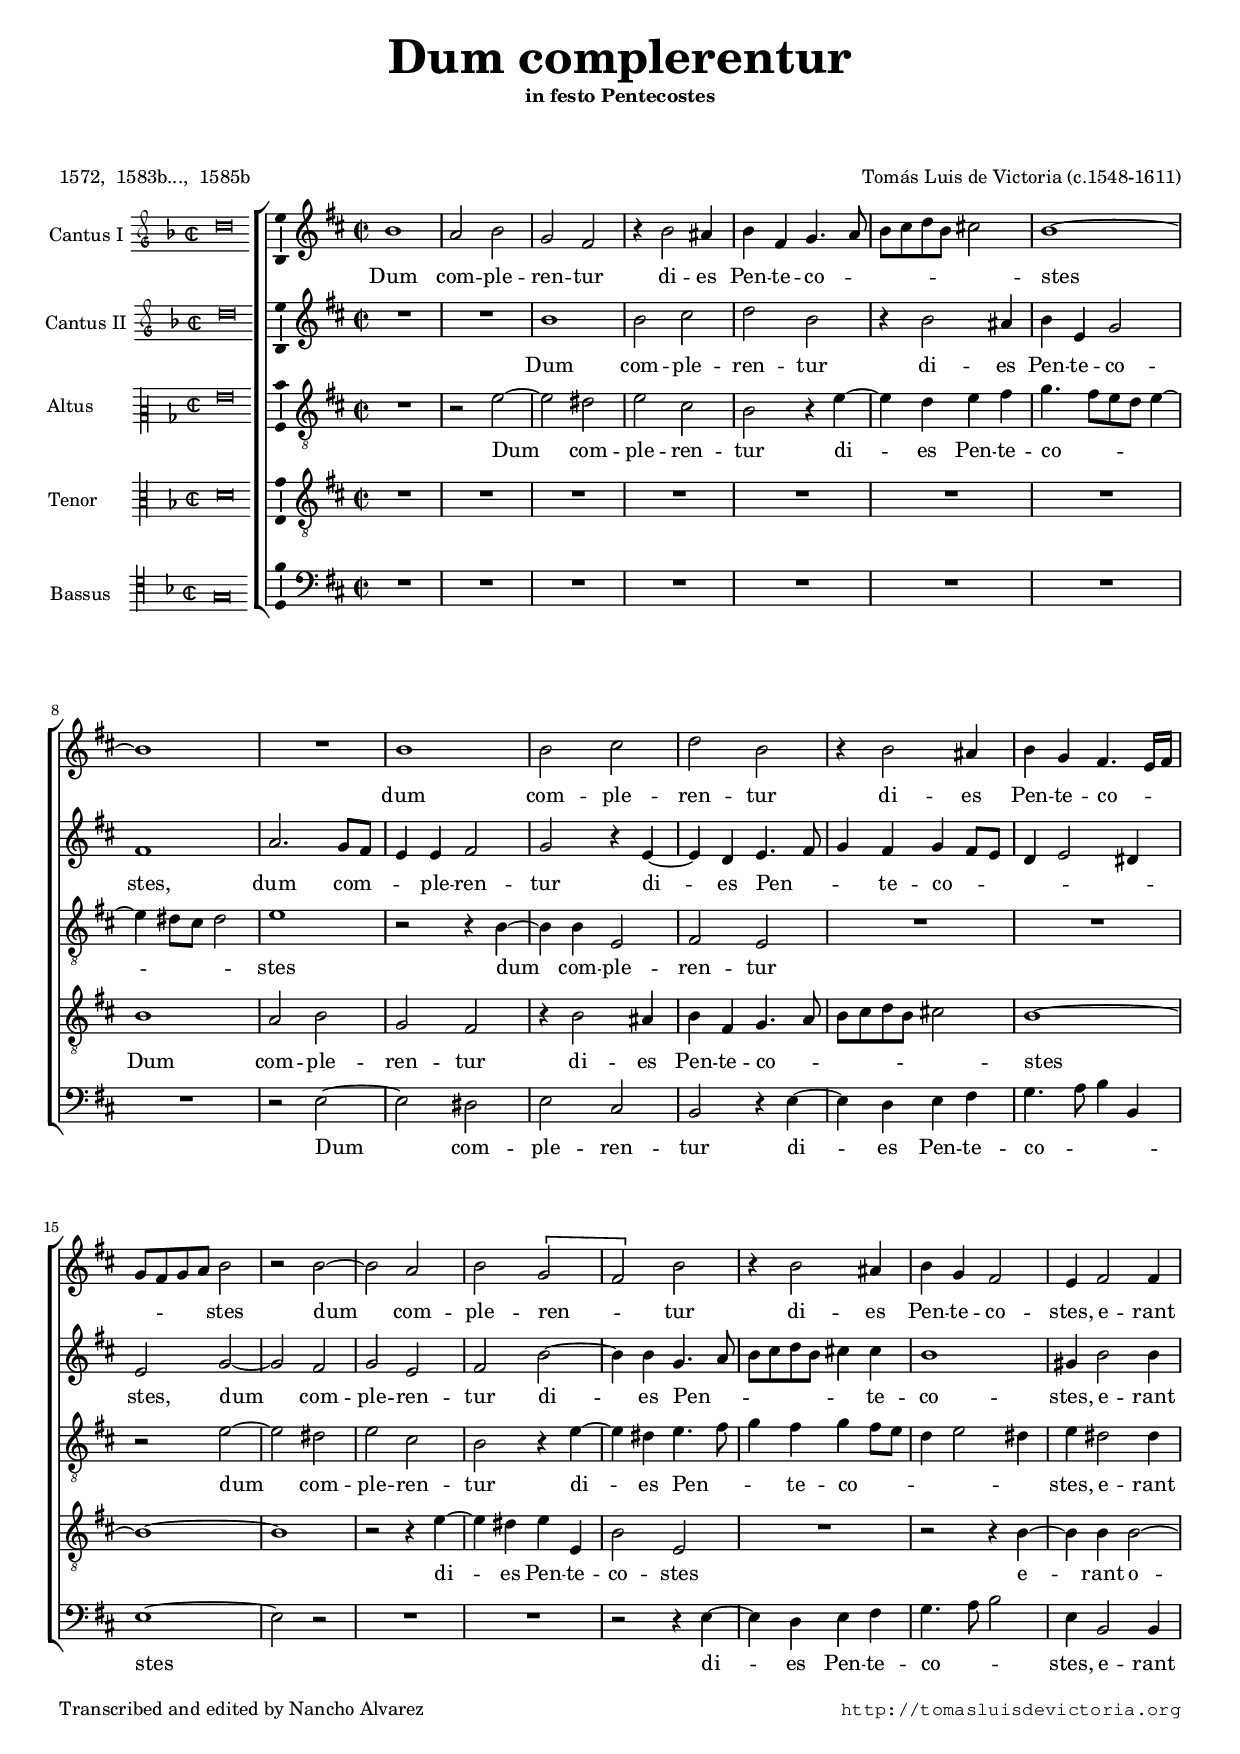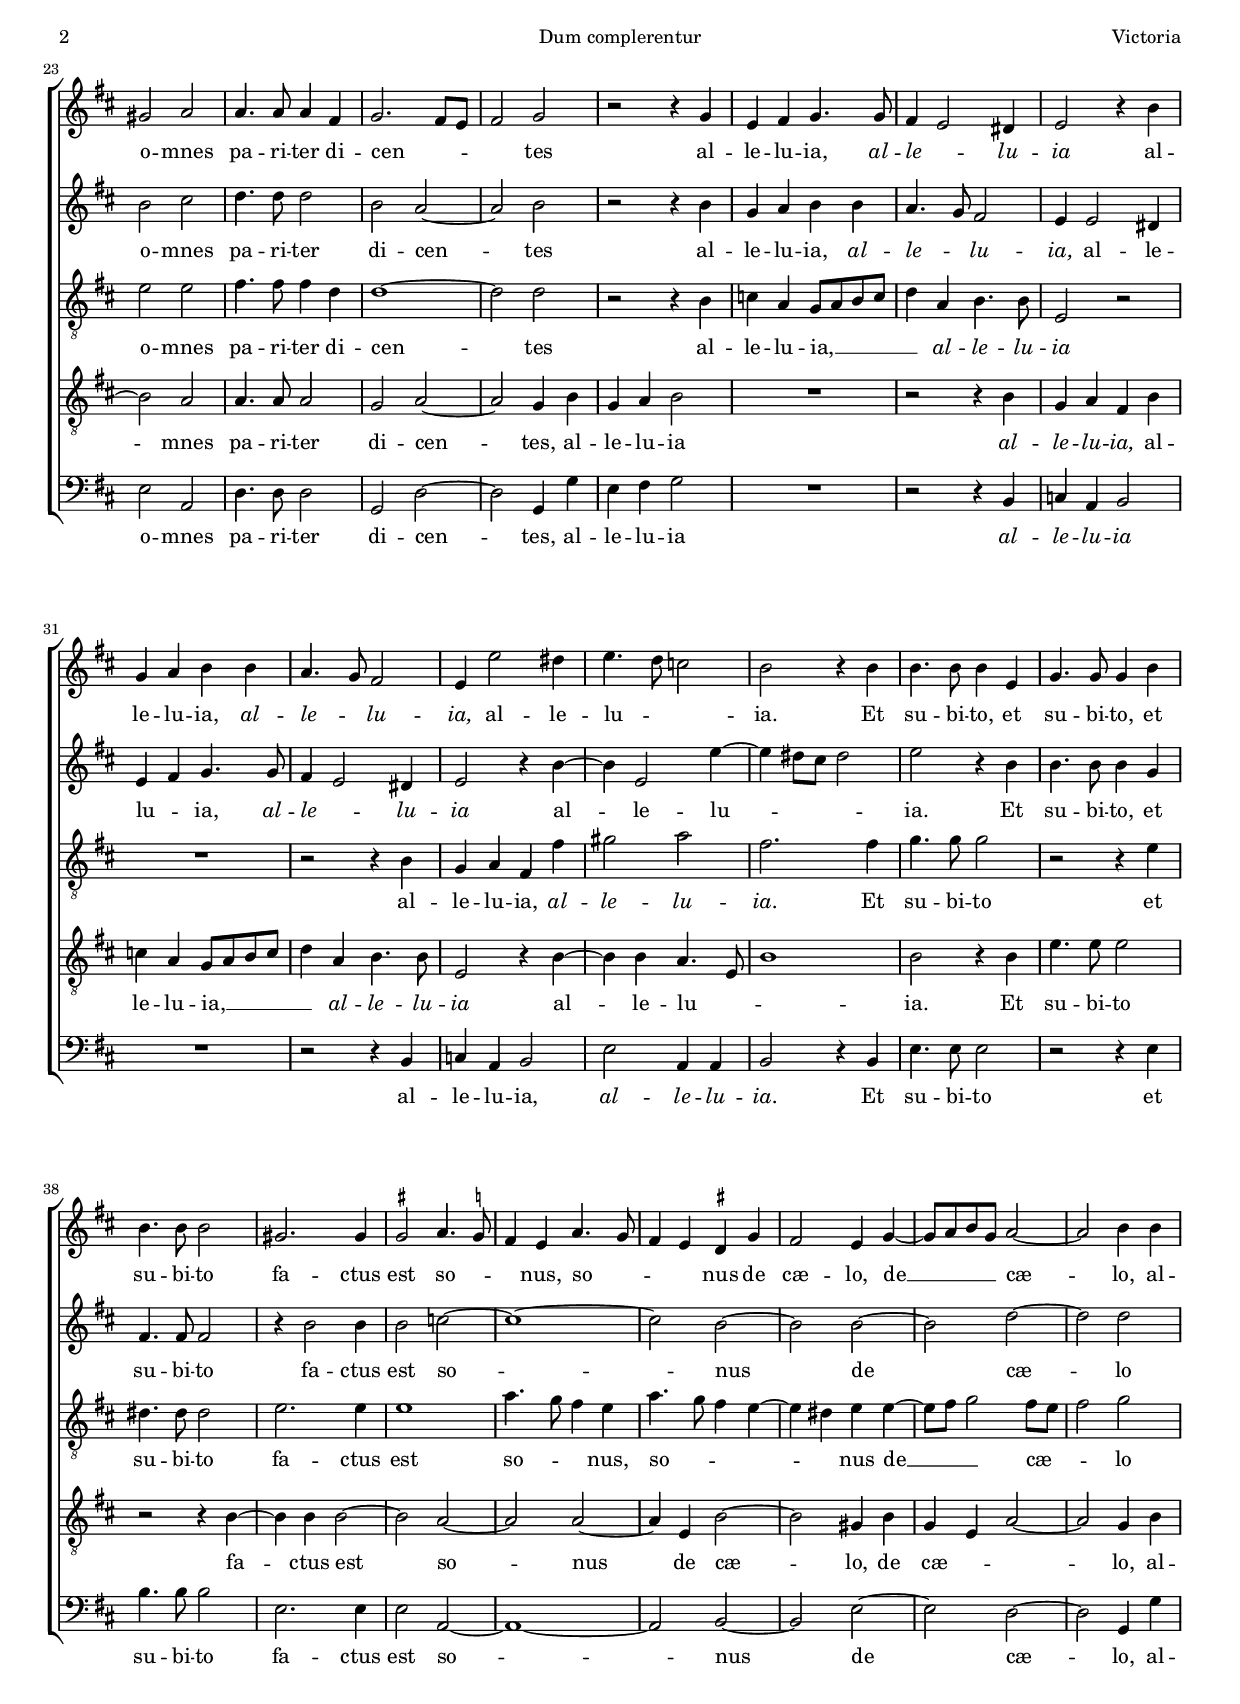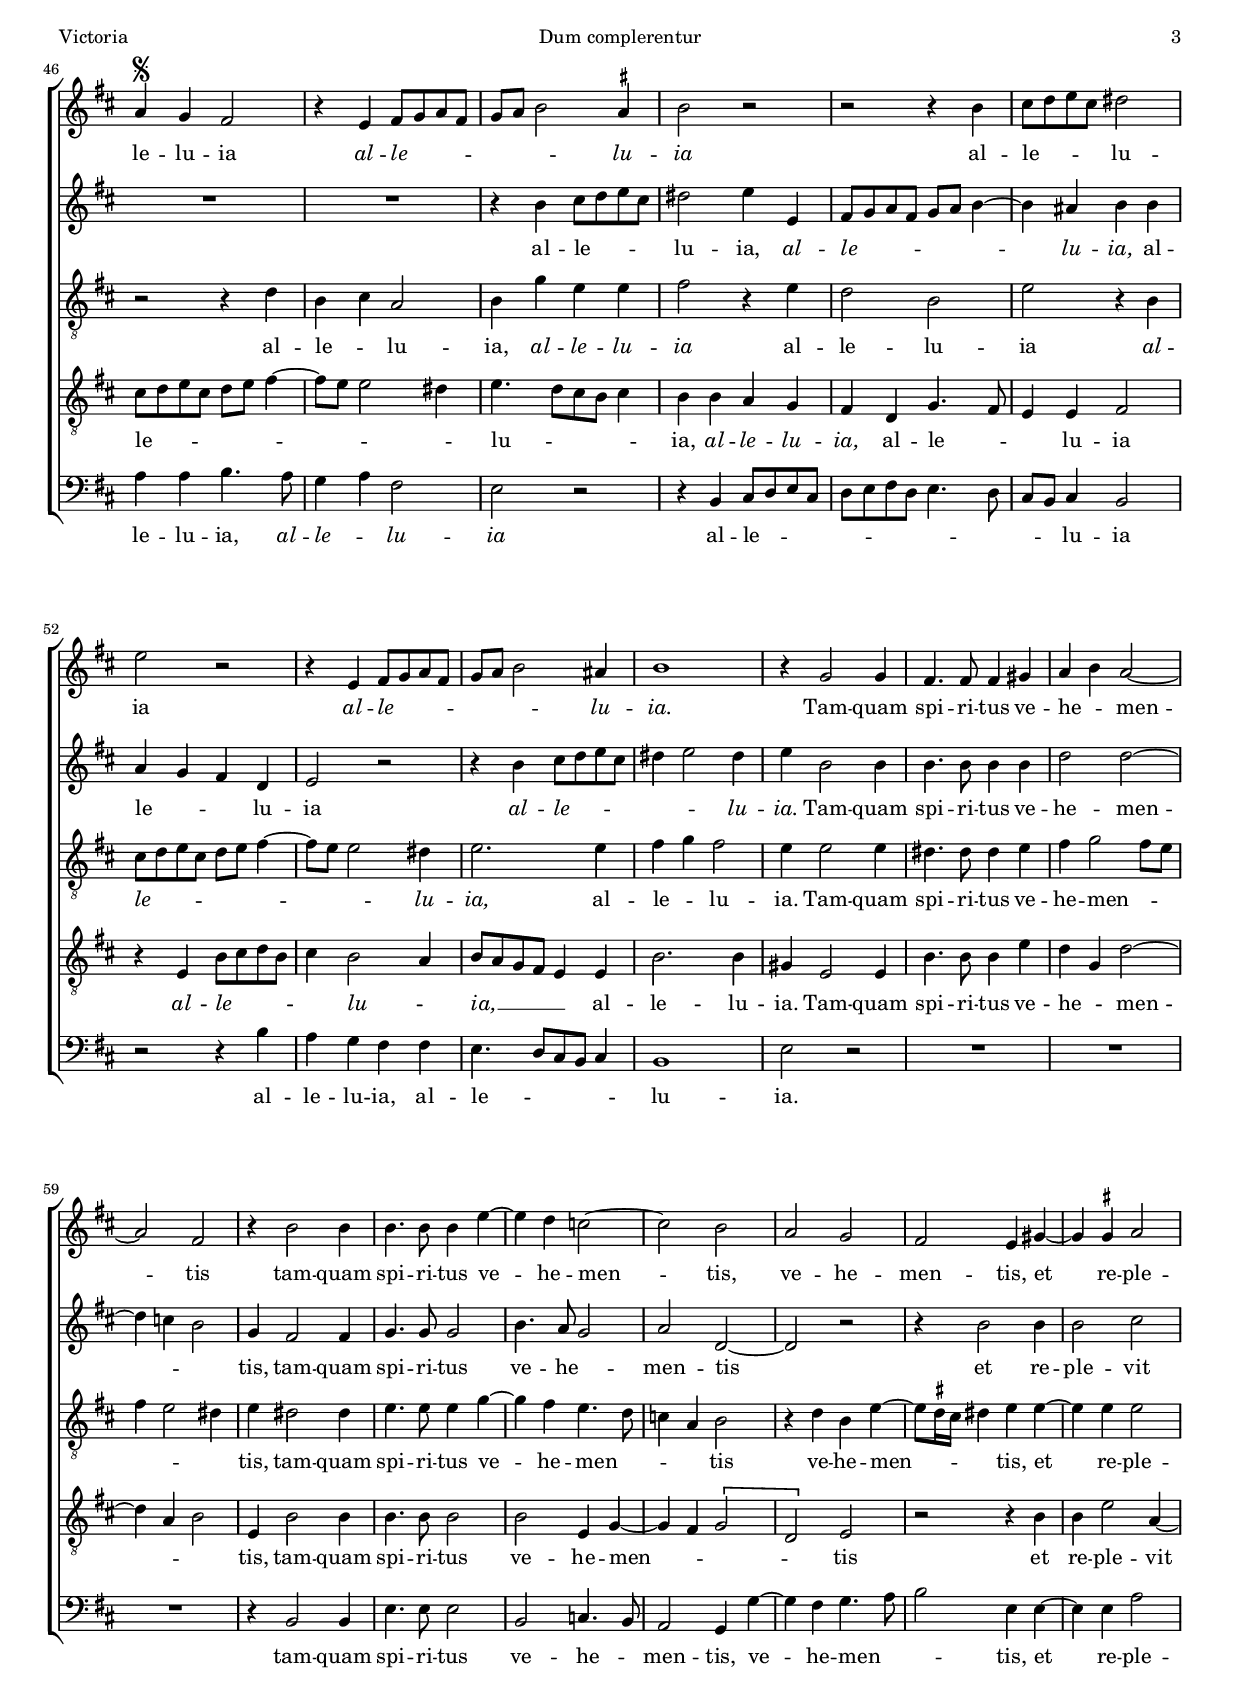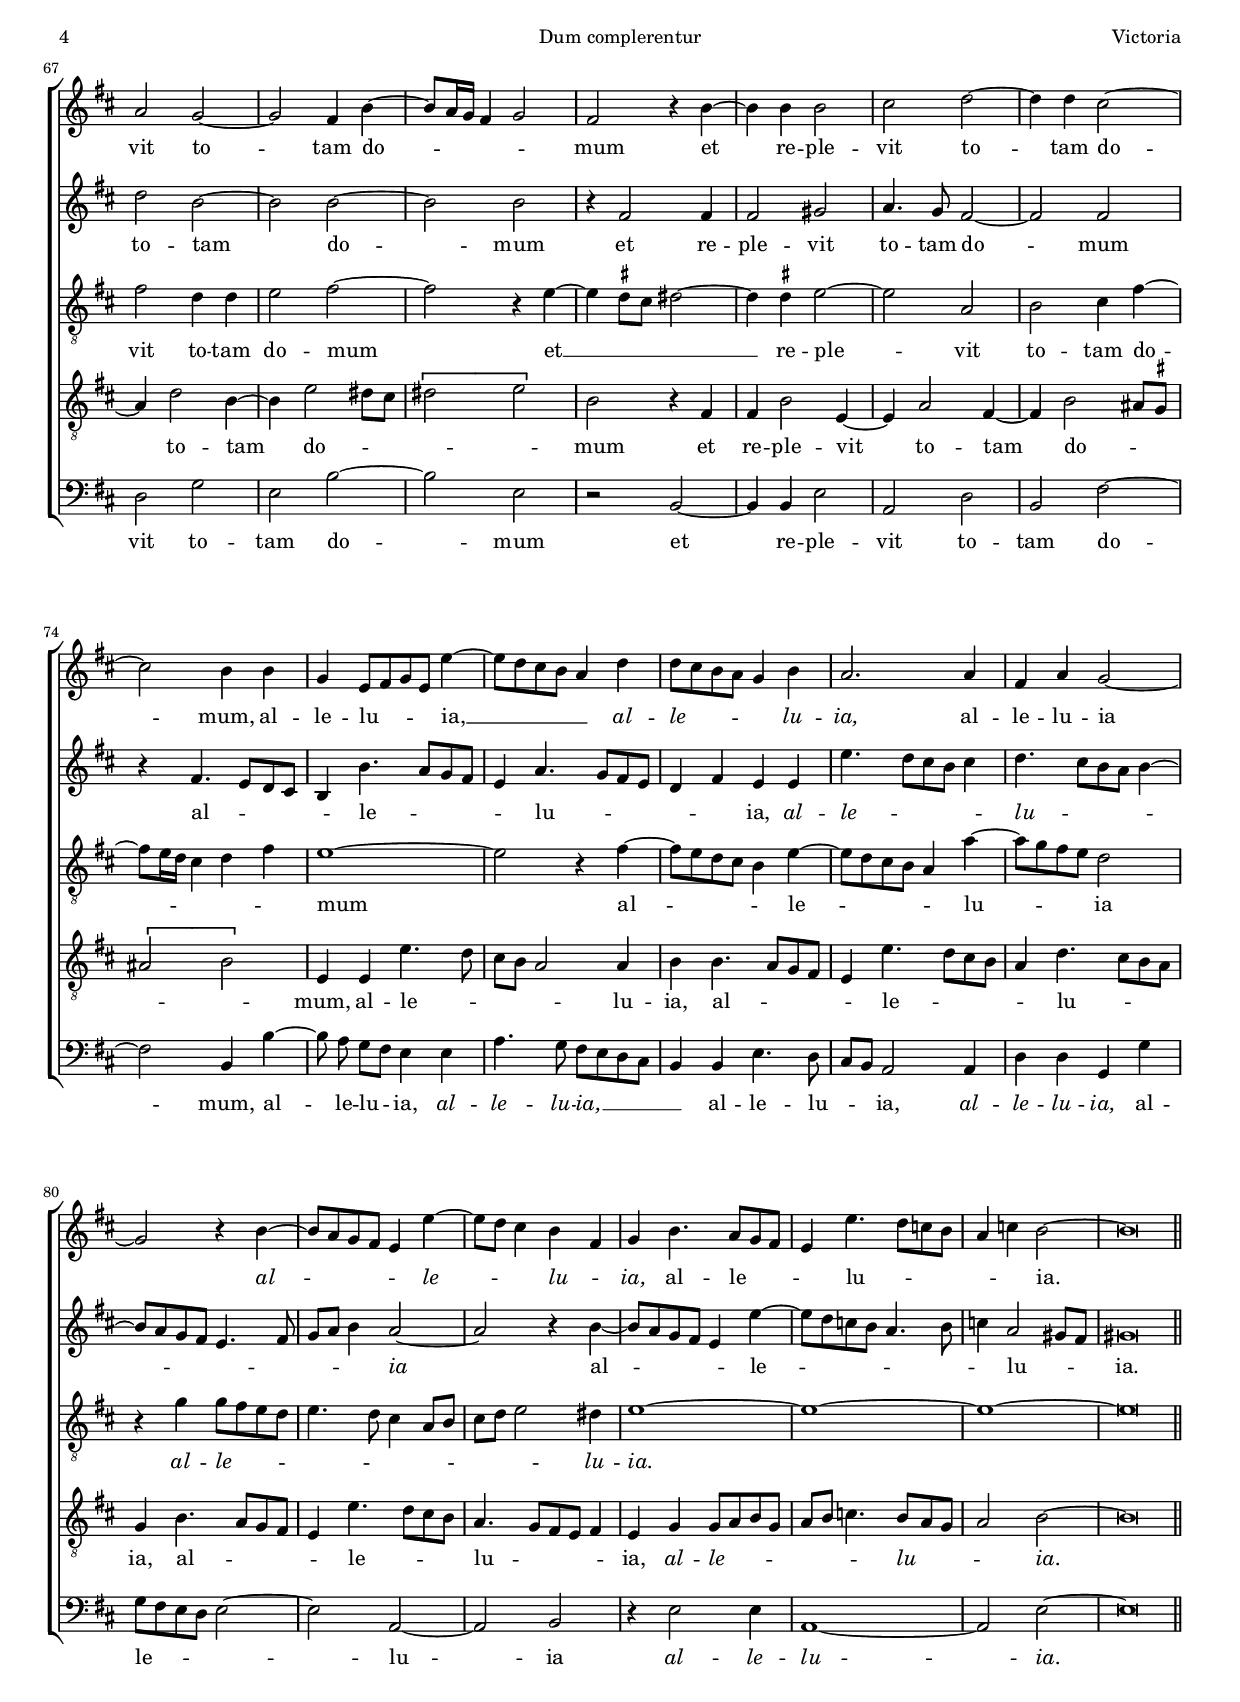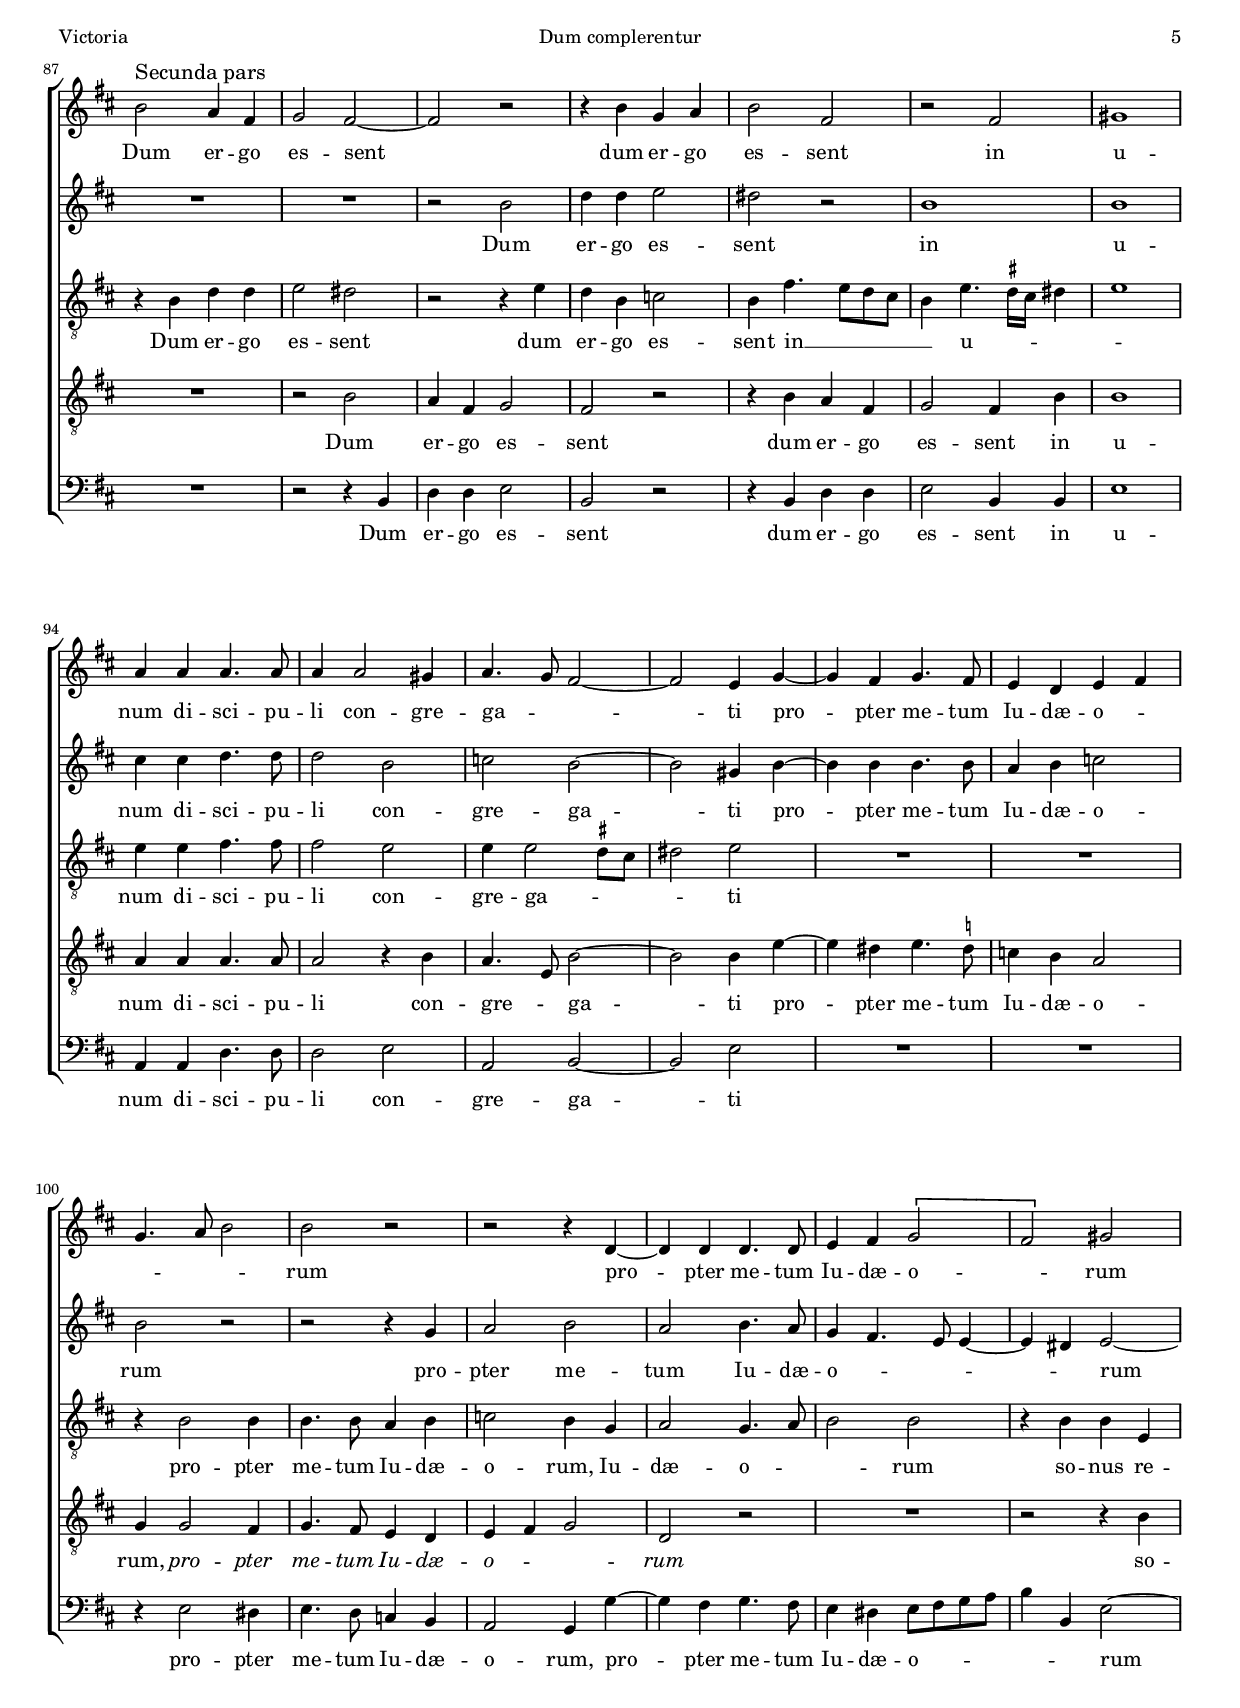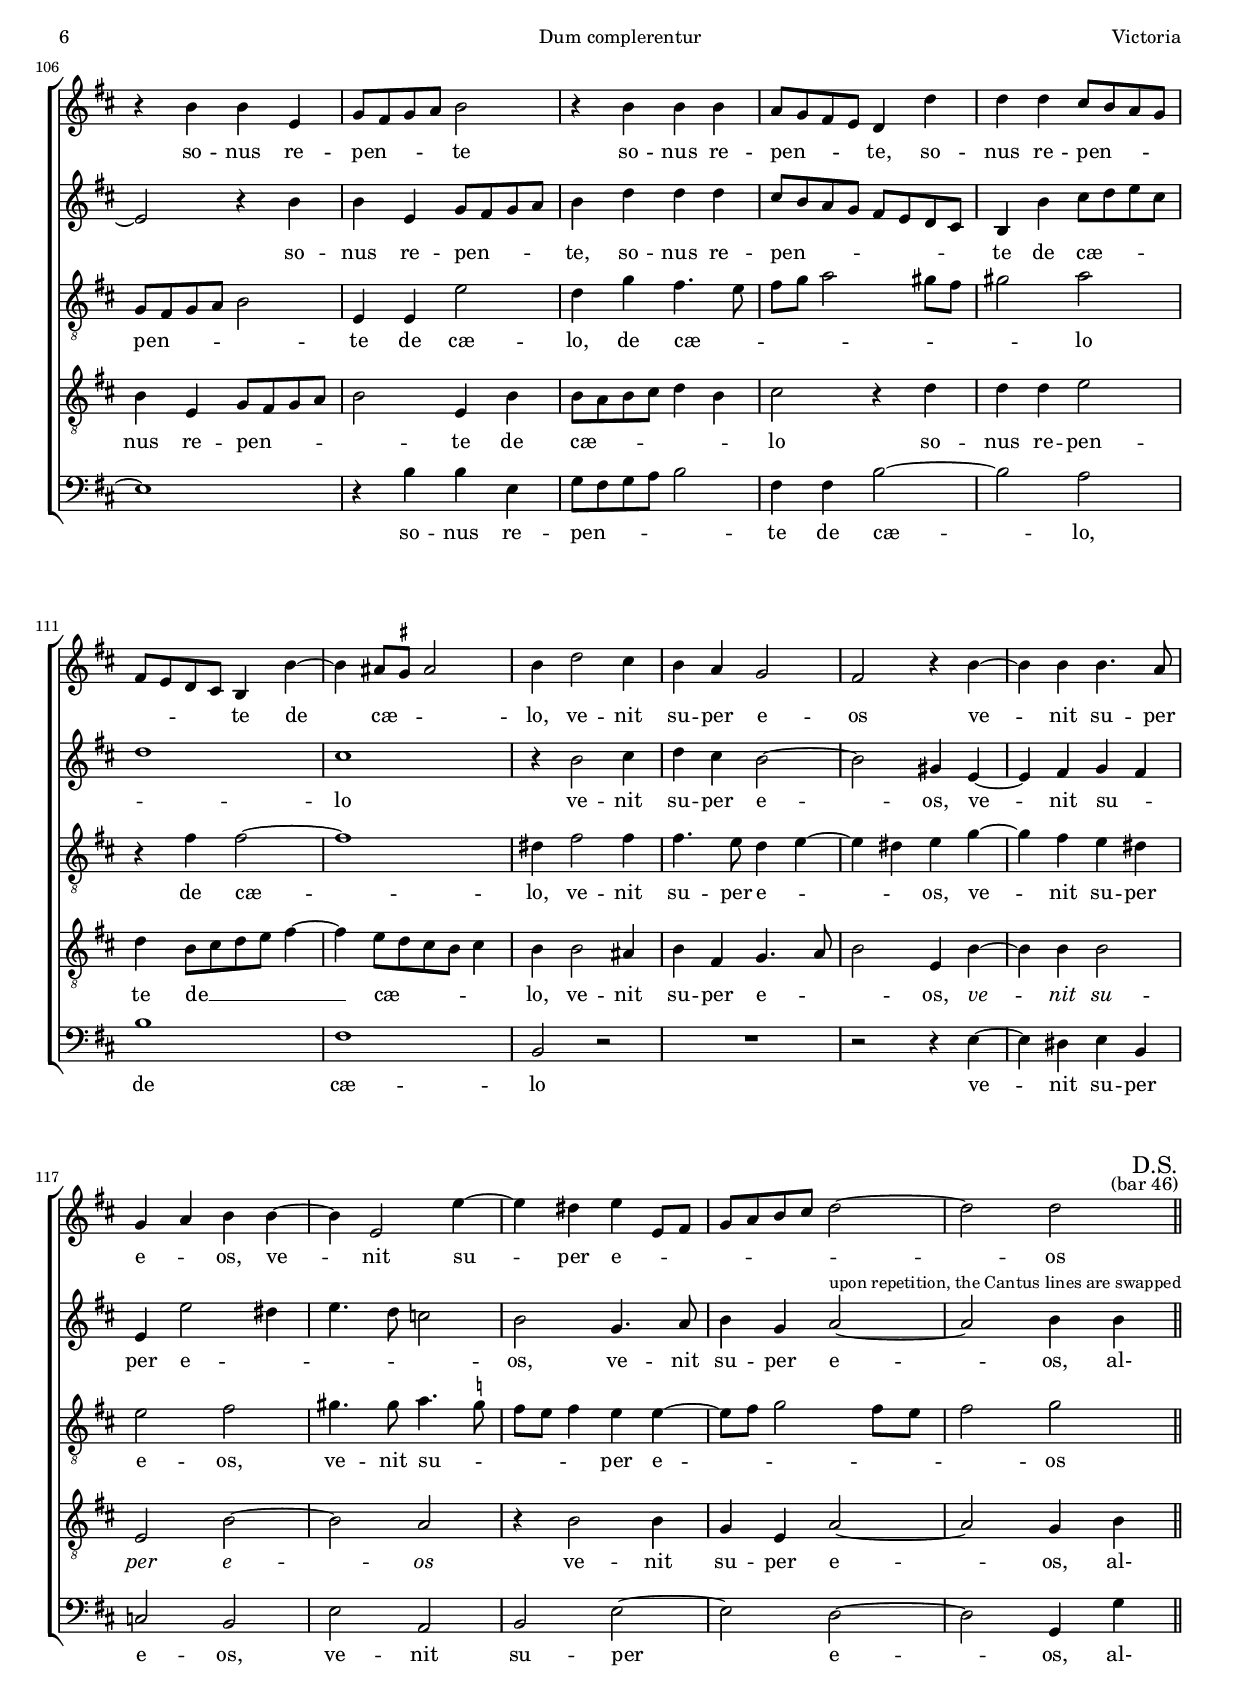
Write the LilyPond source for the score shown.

\version "2.24.0"

#(set-default-paper-size "a4")
#(set-global-staff-size 16.3)
#(ly:set-option 'point-and-click #f)
%mobile -s15.0 -i3.4 -ball

italicas=\override LyricText.font-shape = #'italic
rectas=\override LyricText.font-shape = #'upright
ss=\once \set suggestAccidentals = ##t
incipitwidth = 20
mtempo={\tempo 4 = 100}
mtempob={\tempo 4 = 50}
mt=#(define-music-function (offset) (number?) ; move lyric text
      #{ \once \override LyricText.X-offset = -$offset #})

htitle="Dum complerentur"
hcomposer="Victoria"

\header {
	title=\markup{\fontsize #4 "Dum complerentur"}
	subtitle=\markup{\smaller "in festo Pentecostes"}
	subsubtitle=\markup{\null \vspace #2 }
	composer="Tomás Luis de Victoria (c.1548-1611)"
        pdfauthor=\composer
	%opus="(-)"
	%poet="1572,  1583b,  1585b,  1589a,  1589b,  1603"
	poet="1572,  1583b...,  1585b"
	% transcripcion segun 1603
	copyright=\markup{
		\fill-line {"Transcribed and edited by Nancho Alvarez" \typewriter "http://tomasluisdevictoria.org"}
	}
%	tagline=""
}


global={\key c \major \time 2/2  \skip 1*45 %\pageBreak
					\skip 1*41 \bar "||" \pageBreak
					\skip 1*35 \bar "||"
}

cantus=\relative c'' {
	a1
	g2 a
	f e
	r4 a2 gis4
%5
	a e f4. g8
	a b c a b!2
	a1 ~
	a
	R1*4/4
%10
	a1
	a2 b
	c a
	r4 a2 gis4
	a f e4. d16 e
%15
	f8 e f g a2
	r a ~
	a g
	a \[f
	e\] a
%20
	r4 a2 gis4
	a f e2
	d4 e2 e4
	fis2 g
	g4. g8 g4 e
%25
	f2. e8 d
	e2 f
	r r4 f
	d e f4. f8
	e4 d2 cis4
%30
	d2 r4 a'
	f g a a
	g4. f8 e2
	d4 d'2 cis4
	d4. c8 bes2
%35
	a r4 a
	a4. a8 a4 d,
	f4. f8 f4 a
	a4. a8 a2
	fis2. fis4
%40
	\ss fis2 g4. \ss f8
	e4 d g4. f8
	e4 d \ss cis f
	e2 d4 f ~
	f8 g a f g2 ~
%45
	g a4 a
        %tablet \break
	g^\segno f e2
	r4 d e8 f g e
	f g a2 \ss gis4
	a2 r
%50
	r2 r4 a
	b8 c d b cis2
	d r
	r4 d, e8 f g e
	f g a2 gis4
%55
	a1
	r4 f2 f4
	e4. e8 e4 fis
	g a g2 ~
	g e
%60
	r4 a2 a4
	a4. a8 a4 d ~
	d c bes2 ~
	bes a
	g f
%65
	e d4 fis ~
	fis \ss fis g2
	g f ~
	f e4 a ~
	a8 g16 f e4 f2
%70
	e r4 a ~
	a a a2
	b c ~
	c4 c b2 ~
	b a4 a
%75
	f  d8[ e f d] d'4 ~
	d8 c b a g4 c
	c8 b a g f4 a %segunda vez errata en 1603, sol'4 en vez de a'4
	g2. g4
	e g f2 ~
%80
	f r4 a ~
	a8 g f e d4 d' ~
	d8 c b4 a e
	f a4. g8 f e
	d4 d'4. c8 bes a
%85
	g4 bes a2 ~ % primera vez no escrito el bemol
	a\breve*1/2
	a2^\markup{\larger "Secunda pars"} g4 e
	f2 e ~
	e r
%90
	r4 a f g
	a2 e
	r e %\break
	fis1  
	g4 g g4. g8
%95
	g4 g2 fis4
	g4. f8 e2 ~
	e d4 f ~ 
	f e f4. e8 %\break
	d4 c d e 
%100
	f4. g8 a2
	a r
	r r4 c, ~
	c c c4. c8 
	d4 e \[f2 %\break
%105
	e\] fis 
	r4 a a d,
	f8 e f g a2
	r4 a a a 
	g8 f e d c4 c' 
%110
	c c b8 a g f %\break
	e d c b a4 a' ~
	a gis8 \ss fis gis2
	a4 c2 b4
	a g f2
%115
	e r4 a ~ %\break
	a a a4. g8
	f4 g a a ~
	a d,2 d'4 ~
	d cis d d,8 e
%120
	f g a b c2 ~
	c c
	\break
	\override Score.RehearsalMark.self-alignment-X = #right
	\override Score.RehearsalMark.break-visibility = #begin-of-line-invisible
        \mark \markup{\right-column{"D.S." \smaller \smaller "(bar 46)"}}
}

cantusdos=\relative c'' {
	R1*4/4
	R1*4/4
	a1
	a2 b
%5
	c a
	r4 a2 gis4
	a d, f2
	e1
	g2. f8 e
%10
	d4 d e2
	f r4 d ~
	d c d4. e8
	f4 e f e8 d
	c4 d2 cis4
%15
	d2 f ~
	f e
	f d
	e a ~
	a4 a f4. g8
%20
	a b c a b!4 b
	a1
	fis4 a2 a4
	a2 b
	c4. c8 c2
%25
	a g ~
	g a
	r r4 a
	f g a a
	g4. f8 e2
%30
	d4 d2 cis4
	d e f4. f8
	e4 d2 cis4
	d2 r4 a' ~
	a d,2 d'4 ~
%35
	d cis8 b cis2
	d r4 a
	a4. a8 a4 f
	e4. e8 e2
	r4 a2 a4
%40
	a2 bes ~
	bes1 ~
	bes2 a ~
	a a ~
	a c ~
%45
	c c
	R1*4/4
	R1*4/4
	r4 a b8 c d b
	cis2 d4 d,
%50
	e8 f g e f g a4 ~
	a gis a a
	g f e c
	d2 r
	r4 a' b8 c d b
%55
	cis4 d2 cis4
	d a2 a4
	a4. a8 a4 a
	c2 c ~
	c4 bes a2
%60
	f4 e2 e4
	f4. f8 f2
	a4. g8 f2
	g c, ~
	c r
%65
	r4 a'2 a4
	a2 b
	c a ~
	a a ~
	a a
%70
	r4 e2 e4
	e2 fis
	g4. f8 e2 ~
	e e
	r4 e4. d8 c b
%75
	a4 a'4. g8 f e
	d4 g4. f8 e d
	c4 e d d % segunda vez d'2
	d'4.  c8[ b a] b4
	c4.  b8[ a g] a4 ~
%80
	a8 g f e d4. e8
	f g a4 g2 ~
	g r4 a ~
	a8 g f e d4 d' ~
	d8 c bes a g4. a8
%85
	bes4 g2 fis8 e % segunda vez no escrito el bemol
	fis\breve*1/2
	R1*4/4
	R1*4/4
	r2 a
%90
	c4 c d2
	cis r
	a1
	a
	b4 b c4. c8
%95
	c2 a
	bes a ~
	a fis4 a ~
	a a a4. a8
	g4 a bes2
%100
	a r
	r r4 f
	g2 a
	g a4. g8
	f4 e4. d8 d4 ~
%105
	d cis d2 ~
	d r4 a'
	a d, f8 e f g
	a4 c c c
	b8 a g f e d c b
%110
	a4 a' b8 c d b
	c1
	b
	r4 a2 b4
	c b a2 ~
%115
	a fis4 d ~
	d e f e
	d d'2 cis4
	d4. c8 bes2
	a f4. g8
%120
	a4 f g2^\markup{\smaller "upon repetition, the Cantus lines are swapped"} ~
	g a4 a
}

altus=\relative c' {
	R1*4/4
	r2 d ~
	d cis
	d b
%5
	a r4 d ~
	d c d e
	f4.  e8[ d c] d4 ~
	d cis8 b cis2
	d1
%10
	r2 r4 a ~
	a a d,2
	e d
	R1*4/4
	R1*4/4
%15
	r2 d' ~
	d cis
	d b
	a r4 d ~
	d cis d4. e8
%20
	f4 e f e8 d
	c4 d2 cis4
	d cis2 cis4
	d2 d
	e4. e8 e4 c
%25
	c1 ~
	c2 c
	r r4 a
	bes g f8 g a bes % sugerir si natural?
	c4 g a4. a8
%30
	d,2 r
	R1*4/4
	r2 r4 a'
	f g e e'
	fis2 g
%35
	e2. e4
	f4. f8 f2
	r r4 d
	cis4. cis8 cis2
	d2. d4
%40
	d1
	g4. f8 e4 d
	g4. f8 e4 d ~
	d cis d d ~
	d8 e f2 e8 d
%45
	e2 f
	r r4 c
	a b g2
	a4 f' d d
	e2 r4 d
%50
	c2 a
	d r4 a
	b8 c d b c d e4 ~
	e8 d d2 cis4
	d2. d4
%55
	e f e2
	d4 d2 d4
	cis4. cis8 cis4 d
	e f2 e8 d
	e4 d2 cis4
%60
	d cis2 cis4
	d4. d8 d4 f ~
	f e d4. c8
	bes4 g a2
	r4 c a d ~
%65
	d8 \ss cis16 b cis!4 d d ~
	d d d2
	e c4 c
	d2 e ~
	e r4 d ~
%70
	d \ss cis8 b cis!2 ~
	cis4 \ss cis d2 ~
	d g,
	a b4 e ~
	e8 d16 c b4 c e
%75
	d1 ~
	d2 r4 e ~
	e8 d c b a4 d ~
	d8 c b a g4 g' ~
	g8 f e d c2
%80
	r4 f f8 e d c
	d4. c8 b4 g8 a
	b c d2 cis4
	d1 ~
	d ~
%85
	d ~
	d\breve*1/2
	r4 a c c
	d2 cis
	r r4 d
%90
	c a bes2
	a4 e'4. d8 c b
	a4 d4. \ss cis16 b cis!4
	d1
	d4 d e4. e8
%95
	e2 d
	d4 d2 \ss cis8 b
	cis2 d
	R1*4/4
	R1*4/4
%100
	r4 a2 a4
	a4. a8 g4 a
	bes2 a4 f
	g2 f4. g8
	a2 a
%105
	r4 a a d,
	f8 e f g a2
	d,4 d d'2
	c4 f e4. d8
	e f g2 fis8 e
%110
	fis2 g
	r4 e e2 ~
	e1
	cis4 e2 e4
	e4. d8 c4 d ~
%115
	d cis d f ~
	f e d cis
	d2 e
	fis4. fis8 g4. \ss f8
	e d e4 d d ~
%120
	d8 e f2 e8 d
	e2 f
}

tenor=\relative c' {
	R1*4/4
	R1*4/4
	R1*4/4
	R1*4/4
%5
	R1*4/4
	R1*4/4
	R1*4/4
	a1
	g2 a
%10
	f e
	r4 a2 gis4
	a e f4. g8
	a b c a b!2
	a1 ~
%15
	a ~
	a
	r2 r4 d ~
	d cis d d,
	a'2 d,
%20
	R1*4/4
	r2 r4 a' ~
	a a a2 ~
	a g
	g4. g8 g2
%25
	f g ~
	g f4 a
	f g a2
	R1*4/4
	r2 r4 a
%30
	f g e a
	bes g f8 g a bes % sugerir si natural?
	c4 g a4. a8
	d,2 r4 a' ~
	a a g4. d8
%35
	a'1
	a2 r4 a
	d4. d8 d2
	r r4 a ~
	a a a2 ~
%40
	a g ~
	g g ~
	g4 d a'2 ~
	a fis4 a
	f d g2 ~ % fa natural cortesia?
%45
	g f4 a
	b8 c d b c d e4 ~
	e8 d d2 cis4
	d4.  c8[ b a] b4
	a a g f
%50
	e c f4. e8
	d4 d e2
	r4 d a'8 b c a
	b4 a2 g4
	a8 g f e d4 d
%55
	a'2. a4
	fis d2 d4
	a'4. a8 a4 d
	c f, c'2 ~
	c4 g a2
%60
	d,4 a'2 a4
	a4. a8 a2
	a d,4 f ~
	f e \[f2
	c\] d
%65
	r r4 a'
	a d2 g,4 ~
	g c2 a4 ~
	a d2 cis8 b
	\[cis2 d\]
%70
	a r4 e
	e a2 d,4 ~
	d g2 e4 ~
	e a2 gis8 \ss fis
	\[gis2 a\]
%75
	d,4 d d'4. c8
	b a g2 g4
	a a4. g8 f e
	d4 d'4. c8 b a
	g4 c4. b8 a g
%80
	f4 a4. g8 f e
	d4 d'4. c8 b a
	g4.  f8[ e d] e4
	d f f8 g a f
	g a bes4. a8 g f
%85
	g2 a ~
	a\breve*1/2
	R1*4/4
	r2 a
	g4 e f2
%90
	e r
	r4 a g e
	f2 e4 a
	a1
	g4 g g4. g8
%95
	g2 r4 a
	g4. d8 a'2 ~
	a a4 d ~
	d cis d4. \ss c8
	bes4 a g2
%100
	f4 f2 e4
	f4. e8 d4 c
	d e f2
	c r
	R1*4/4
%105
	r2 r4 a'
	a d, f8 e f g
	a2 d,4 a'
	a8 g a b c4 a
	b2 r4 c
%110
	c c d2
	c4  a8[ b c d] e4 ~
	e  d8[ c b a] b4
	a a2 gis4
	a e f4. g8
%115
	a2 d,4 a' ~
	a a a2
	d, a' ~
	a g
	r4 a2 a4
%120
	f d g2 ~
	g f4 a
}

bassus=\relative c {
	R1*4/4
	R1*4/4
	R1*4/4
	R1*4/4
%5
	R1*4/4
	R1*4/4
	R1*4/4
	R1*4/4
	r2 d ~
%10
	d cis
	d b
	a r4 d ~
	d c d e
	f4. g8 a4 a,
%15
	d1 ~
	d2 r
	R1*4/4
	R1*4/4
	r2 r4 d ~
%20
	d c d e
	f4. g8 a2
	d,4 a2 a4
	d2 g,
	c4. c8 c2
%25
	f, c' ~
	c f,4 f'
	d e f2
	R1*4/4
	r2 r4 a,
%30
	bes g a2
	R1*4/4
	r2 r4 a
	bes g a2
	d g,4 g
%35
	a2 r4 a4
	d4. d8 d2
	r r4 d
	a'4. a8 a2
	d,2. d4
%40
	d2 g, ~
	g1 ~
	g2 a ~
	a d ~
	d c ~
%45
	c f,4 f'
	g g a4. g8
	f4 g e2
	d r
	r4 a b8 c d b
%50
	c d e c d4. c8
	b a b4 a2
	r r4 a'
	g f e e
	d4.  c8[ b a] b4
%55
	a1
	d2 r
	R1*4/4
	R1*4/4
	R1*4/4
%60
	r4 a2 a4
	d4. d8 d2
	a bes4. a8 % errata en 1603 (a,4), segunda vez corregida
	g2 f4 f' ~
	f e f4. g8
%65
	a2 d,4 d ~
	d d g2
	c, f
	d a' ~
	a d,
%70
	r a ~
	a4 a d2
	g, c
	a e' ~
	e a,4 a' ~
%75
	a8 \noBeam g \noBeam f[ e] d4 d
	g4. f8 e d c b
	a4 a d4. c8
	b a g2 g4
	c c f, f'
%80
	f8 e d c d2 ~
	d g, ~
	g a
	r4 d2 d4
	g,1 ~
%85
	g2 d' ~
	d\breve*1/2
	R1*4/4
	r2 r4 a
	c c d2
%90
	a r
	r4 a c c
	d2 a4 a
	d1
	g,4 g c4. c8
%95
	c2 d
	g, a ~
	a d
	R1*4/4
	R1*4/4
%100
	r4 d2 cis4
	d4. c8 bes4 a
	g2 f4 f' ~
	f e f4. e8
	d4 cis d8 e f g
%105
	a4 a, d2 ~
	d1
	r4 a' a d,
	f8 e f g a2
	e4 e a2 ~
%110
	a g
	a1
	e
	a,2 r
	R1*4/4
%115
	r2 r4 d ~
	d cis d a
	bes2 a
	d g,
	a d ~
%120
	d c ~
	c f,4 f'
}

textocantus=\lyricmode{
Dum com -- ple -- ren -- tur di -- es Pen -- te -- \mt #.2 co -- _ _ _ _ _ _ stes _ 
dum com -- ple -- ren -- tur di -- es Pen -- te -- co -- _ _ _ _ _ _ stes
dum _ com -- ple -- ren -- _ tur
di -- es Pen -- te -- co -- stes,
e -- rant o -- mnes pa -- ri -- ter di -- cen -- _ _ _ tes
al -- le -- lu -- ia,
\italicas
al -- le -- _ lu -- ia
\rectas
al -- le -- lu -- ia,
\italicas
al -- le -- _ lu -- ia,
\rectas
al -- le -- lu -- _ _ ia.
Et su -- bi -- to,
et su -- bi -- to,
et su -- bi -- to fa -- ctus est \mt #.2 so -- _ _ nus,
so -- _ _ _ nus de cæ -- lo,
de __ _ _ _ _ cæ -- _ lo,
al -- le -- lu -- ia
\italicas
al -- le -- _ _ _ _ _ _ lu -- ia
\rectas
al -- le -- _ _ _ lu -- ia
\italicas
al -- le -- _ _ _ _ _ _ lu -- ia.
\rectas
Tam -- quam spi -- ri -- tus ve -- \mt #.2 he -- _ \mt #.5 men -- _ tis
tam -- quam spi -- ri -- tus ve -- _ he -- men -- _ tis,
%\italicas
ve -- he -- men -- tis, % primera vez italicas
%\rectas
et _ re -- ple -- vit to -- _ tam do -- _ _ _ _ _ \mt #1.5 mum
et _ re -- ple -- vit to -- _ tam do -- _ mum,
al -- le -- lu -- _ _ _ ia, __ _ _ _ _ _ % segunda vez "ia" sobre el sol 
\italicas
al -- le -- _ _ _ _ lu -- ia,
\rectas
al -- le -- lu -- ia _
\italicas
al -- _ _ _ _ _ le -- _ _ _ lu -- _ ia,
\rectas
al -- le -- _ _ _ lu -- _ _ _ _ _ ia. _
\mt #1.5 Dum er -- go es -- sent _
dum er -- go es -- sent
in u -- num di -- sci -- pu -- li
con -- gre -- ga -- _ _ _ ti pro -- _ pter me -- tum Iu -- dæ -- o -- _ _ _ _ rum
pro -- _ pter me -- tum Iu -- dæ -- o -- _ rum
so -- nus re -- \mt #.2 pen -- _ _ _ te
so -- nus re -- \mt #.2 pen -- _ _ _ te,
so -- nus re -- \mt #.2 pen -- _ _ _ _ _ _ _ te de _ \mt #.3 cæ -- _ _ lo,
ve -- nit su -- per e -- os
ve -- _ nit su -- per e -- _ os,
ve -- _ nit su -- _ per e -- _ _ _ _ _ _ _ _ os
}


textocantusdos=\lyricmode{
Dum com -- ple -- ren -- tur di -- es Pen -- te -- co -- \mt #1 stes,
dum \mt #.5 com -- _ _ ple -- ren -- tur di -- _ es Pen -- _ _ te -- co -- _ _ _ _ _ \mt #1 stes,
dum _ com -- ple -- ren -- tur di -- _ es Pen -- _ _ _ _ _ _ te -- co -- stes,
e -- rant o -- mnes pa -- ri -- ter di -- cen -- _ tes
al -- le -- lu -- ia,
\italicas
al -- le -- _ lu -- ia,
\rectas
al -- le -- lu -- _ ia,
\italicas
al -- le -- _ lu -- ia
\rectas
al -- _ le -- lu -- _ _ _ _ ia.
Et su -- bi -- to,
et su -- bi -- to fa -- ctus est
so -- _ _ nus _
de _ cæ -- _ lo
al -- le -- _ _ _ lu -- ia,
\italicas
al -- le -- _ _ _ _ _ _ _ lu -- ia,
\rectas
al -- le -- _ _ lu -- ia % asi en 1572, diferente en otras ediciones
\italicas
al -- le -- _ _ _ _ _ lu -- ia.
\rectas
Tam -- quam spi -- ri -- tus ve -- he -- \mt #.5 men -- _ _ _ tis,
tam -- quam spi -- ri -- tus ve -- \mt #.3 he -- _ men -- tis _
et re -- ple -- vit to -- tam _
do -- _ mum
et re -- ple -- vit to -- tam do -- _ mum
al -- _ _ _ _ le -- _ _ _ _ lu -- _ _ _ _ _ ia,
\italicas
al -- le -- _ _ _ _ lu -- _ _ _ _ _ _ _ _ _ _ _ _ _ ia _
\rectas
al -- _ _ _ _ _ le -- _ _ _ _ _ _ _ lu -- _ _ ia. % en 1603 ia __ _ _ (primera vez) 
Dum er -- go es -- sent
in u -- num di -- sci -- pu -- li con -- gre -- ga -- _ ti pro -- _ pter me -- tum
Iu -- dæ -- o -- rum
pro -- pter me -- tum Iu -- dæ -- o -- _ _ _ _ _ rum _
so -- nus re -- \mt #.2 pen -- _ _ _ te,
so -- nus re -- \mt #.2 pen -- _ _ _ _ _ _ _ te de \mt #.2 cæ -- _ _ _ _ lo
ve -- nit su -- per e -- _ os,
ve -- _ nit \mt #.1 su -- _ per e -- _ _ _ _ os,
ve -- nit su -- per e -- _ os,
al-
}

textoaltus=\lyricmode{
Dum _ com -- ple -- ren -- tur di -- _ es Pen -- te -- co -- _ _ _ _ _ _ _ _ stes
dum _ com -- ple -- ren -- tur
dum _ com -- ple -- ren -- tur di -- _ es \mt #.2 Pen -- _ _ te -- co -- _ _ _ _ _ stes,
e -- rant o -- mnes pa -- ri -- ter di -- cen -- _ tes
al -- le -- lu -- ia, __ _ _ _ _ \italicas al -- le -- lu -- ia \rectas
al -- le -- lu -- ia,
\italicas
al -- le -- lu -- ia.
\rectas
Et su -- bi -- to
et su -- bi -- to fa -- ctus est
\mt #.2 so -- _ _ nus,
so -- _ _ _ _ _ nus de __ _ _ _ cæ -- _ _ lo
al -- le -- _ lu -- ia,
\italicas
al -- le -- lu -- ia
\rectas
al -- le -- lu -- ia
\italicas
al -- le -- _ _ _ _ _ _ _ _ _ lu -- ia, 
\rectas
al -- le -- _ lu -- ia.
Tam -- quam spi -- ri -- tus ve -- he -- \mt #.3 men -- _ _ _ _ _ tis,
tam -- quam spi -- ri -- tus ve -- _ he -- \mt #.3 men -- _ _ _ tis
ve -- he -- \mt #.1 men -- _ _ _ _ tis,
et _ re -- ple -- vit 
to -- tam do -- mum _
et __ _ _ _ _ _ re -- ple -- _ vit
to -- tam do -- _ _ _ _ _ _ mum _
al -- _ _ _ _ _ le -- _ _ _ _ _ lu -- _ _ _ _ ia
\italicas
al -- le -- _ _ _ _ _ _ _ _ _ _ _ lu -- ia. _ _ _ 
\rectas
Dum er -- go es -- sent
dum er -- go es -- sent in __ _ _ _ _ u -- _ _ _ _ num di -- sci -- pu -- li con -- gre -- ga -- _ _ _ ti
pro -- pter me -- tum Iu -- dæ -- o -- rum,
Iu -- dæ -- o -- _ _ rum
so -- nus re -- \mt #.2 pen -- _ _ _ _ te de cæ -- lo,
de cæ -- _ _ _ _ _ _ _ lo
de cæ -- _ lo, ve -- nit su -- per e -- _ _ _ os,
ve -- _ nit su -- per e -- os,
ve -- nit su -- _ _ _ _ per e -- _ _ _ _ _ _ os
}

textotenor=\lyricmode{
\mt #1 Dum com -- ple -- ren -- tur di -- es Pen -- te -- co -- _ _ _ _ _ _ stes _ _ 
di -- _ es Pen -- te -- co -- stes
e -- _ rant o -- _ mnes pa -- ri -- ter di -- cen -- _ tes,
al -- le -- lu -- ia
\italicas
al -- le -- lu -- ia,
\rectas
al -- le -- lu -- ia, __ _ _ _ _ 
\italicas
al -- le -- lu -- ia
\rectas
al -- _ le -- lu -- _ _ ia.
Et su -- bi -- to
fa -- _ ctus est _
so -- _ nus _
de cæ -- _ lo,
de \mt #.4 cæ -- _ _ _ lo,
al -- le -- _ _ _ _ _ _ _ _ _ _ lu -- _ _ _ _ ia,
\italicas
al -- le -- lu -- ia,
\rectas
al -- le -- _ _ lu -- ia
\italicas
al -- le -- _ _ _ _ lu -- _ ia, __ _ _ _ _ 
\rectas
al -- le -- lu -- ia. % segunda vez italicas
Tam -- quam spi -- ri -- tus ve -- \mt #.2 he -- _ \mt #.5 men -- _ _ _ tis,
tam -- quam spi -- ri -- tus ve -- he -- men -- _ _ _ _ tis
et re -- ple -- \mt #.5 vit _
to -- tam _ \mt #.2 do -- _ _ _ _ \mt #1.5 mum
et re -- ple -- vit _
to -- tam _
do -- _ _ _ _ mum,
al -- le -- _ _ _ _ lu -- ia,
al -- _ _ _ _ le -- _ _ _ _ lu -- _ _ _ ia, % segunda vez italicas
al -- _ _ _ _ le -- _ _ _ lu -- _ _ _ _ ia,
\italicas
al -- le -- _ _ _ _ _ _ lu -- _ _ _ ia. _
\rectas
Dum er -- go es -- sent
dum er -- go es -- sent in u -- num di -- sci -- pu -- li
con -- \mt #.2 gre -- _ ga -- _ ti pro -- _ pter me -- tum Iu -- dæ -- o -- rum,
\italicas
pro -- pter me -- tum Iu -- dæ -- o -- _ _ rum
\rectas
so -- nus re -- \mt #.2 pen -- _ _ _ _ te de \mt #.2 cæ -- _ _ _ _ _ lo
so -- nus re -- pen -- te de __ _ _ _ _ _ cæ -- _ _ _ _ lo, ve -- nit su -- per e -- _ _ os,
\italicas
ve -- _ nit su -- per e -- _ os
\rectas
ve -- nit su -- per e -- _ os, 
al-
}

textobassus=\lyricmode{
Dum _ com -- ple -- ren -- tur 
di -- _ es Pen -- te -- co -- _ _ _ stes _
di -- _ es Pen -- te -- co -- _ _ stes,
e -- rant o -- mnes pa -- ri -- ter
di -- cen -- _ tes,
al -- le -- lu -- ia
\italicas
al -- le -- lu -- ia
\rectas
al -- le -- lu -- ia,
\italicas
al -- le -- lu -- ia.
\rectas
Et su -- bi -- to
et su -- bi -- to fa -- ctus est so -- _ _ nus _
de _ cæ -- _ lo,
al -- le -- lu -- ia,
\italicas
al -- le -- _ lu -- ia
\rectas
al -- le -- _ _ _ _ _ _ _ _ _ _ _ lu -- ia % segunda vez "lu" sobre d4.
al -- le -- lu -- ia, % segunda vez italicas
%\italicas
al -- le -- _ _ _ _ lu -- ia. % primera vez italicas
%\rectas
tam -- quam spi -- ri -- tus % T mayuscula?
ve -- \mt #.2 he -- _ men -- tis, % primera vez ve -- he -- men -- _
ve -- _ he -- \mt #.2 men -- _ _ tis,
et _ re -- ple -- vit to -- tam do -- _ mum
et _ re -- ple -- vit to -- tam do -- _ mum,
al -- _ le -- lu -- _ ia,
\italicas
al -- le -- lu -- ia, __ _ _ _ _ 
\rectas
al -- le -- lu -- _ _ ia,
\italicas
al -- le -- lu -- ia,
\rectas
al -- le -- _ _ _ _ _ lu -- _ ia
\italicas
al -- le -- lu -- _ ia. _
\rectas
Dum er -- go es -- sent
dum er -- go es -- sent in u -- num di -- sci -- pu -- li
con -- gre -- ga -- _ ti
pro -- pter me -- tum Iu -- dæ -- o -- rum,
pro -- _ pter me -- tum 
Iu -- dæ -- o -- _ _ _ _ _ rum _
so -- nus re -- \mt #.2 pen -- _ _ _ _ te de cæ -- _ lo,
de cæ -- lo
ve -- _ nit su -- per e -- os,
ve -- nit su -- per _ e -- _ os, al-
}


        
incipitcantus=\markup{
	\score{
		{ 
		\set Staff.instrumentName="Cantus I "
		\override NoteHead.style = #'neomensural
		\override Rest.style = #'neomensural
		\override Staff.TimeSignature.style = #'neomensural
		\cadenzaOn 
		\clef "petrucci-g"
		\key f \major
		\time 2/2 % 4/4 en 1603
		d''\breve
		} 
	\layout {
		\context {\Voice
			\remove Ligature_bracket_engraver
			\consists Mensural_ligature_engraver
		}
		line-width=\incipitwidth
		indent = 0
	}
	}
}

incipitcantusdos=\markup{
	\score{
		{ 
		\set Staff.instrumentName="Cantus II "
		\override NoteHead.style = #'neomensural
		\override Rest.style = #'neomensural
		\override Staff.TimeSignature.style = #'neomensural
		\cadenzaOn 
		\clef "petrucci-g"
		\key f \major
		\time 2/2
		d''\breve
		} 
	\layout {
		\context {\Voice
			\remove Ligature_bracket_engraver
			\consists Mensural_ligature_engraver
		}
		line-width=\incipitwidth
		indent = 0
	}
	}
}

incipitaltus=\markup{
	\score{
		{ 
		\set Staff.instrumentName="Altus       "
		\override NoteHead.style = #'neomensural 
		\override Rest.style = #'neomensural
		\override Staff.TimeSignature.style = #'neomensural
		\cadenzaOn 
		\clef "petrucci-c2"
		\key f \major
		\time 2/2
		g'\breve
		} 
	\layout {
		\context {\Voice
			\remove Ligature_bracket_engraver
			\consists Mensural_ligature_engraver
		}
		line-width=\incipitwidth
		indent = 0
	}
	}
}


incipittenor=\markup{
	\score{
		{ 
		\set Staff.instrumentName="Tenor      "
		\override NoteHead.style = #'neomensural 
		\override Rest.style = #'neomensural
		\override Staff.TimeSignature.style = #'neomensural
		\cadenzaOn 
		\clef "petrucci-c3"
		\key f \major
		\time 2/2
		d'\breve
		} 
	\layout {
		\context {\Voice
			\remove Ligature_bracket_engraver
			\consists Mensural_ligature_engraver
		}
		line-width=\incipitwidth
		indent=0
	}
	}
}


incipitbassus=\markup{
	\score{
		{ 
		\set Staff.instrumentName="Bassus   "
		\override NoteHead.style = #'neomensural 
		\override Rest.style = #'neomensural
		\override Staff.TimeSignature.style = #'neomensural
		\cadenzaOn 
		\clef "petrucci-c4"
		\key f \major
		\time 2/2
		g\breve
		} 
	\layout {
		\context {\Voice
			\remove Ligature_bracket_engraver
			\consists Mensural_ligature_engraver
		}
		line-width=\incipitwidth
		indent = 0
	}
	}
}





\score {\transpose c d {
\new ChoirStaff<<

	\new Staff <<\global
	\new Voice="v1" {
		\set Staff.instrumentName=\incipitcantus
		\clef "treble"
		\cantus }
	\new Lyrics \lyricsto "v1" {\textocantus }
	>>

	\new Staff <<\global
	\new Voice="v5" {
		\set Staff.instrumentName=\incipitcantusdos
		\clef "treble"
		\cantusdos }
	\new Lyrics \lyricsto "v5" {\textocantusdos }
	>>

	
	\new Staff << \global
	\new Voice="v2" {
		\set Staff.instrumentName=\incipitaltus
		\clef "G_8" 
		\altus}
	\new Lyrics \lyricsto "v2" {\textoaltus }
	>>

	
	\new Staff <<\global
	\new Voice="v3" {
		\set Staff.instrumentName=\incipittenor
		\clef "G_8"
		\tenor }
	\new Lyrics \lyricsto "v3" {\textotenor }
	>>
	

	\new Staff <<\global
	\new Voice="v4" {
		\set Staff.instrumentName=\incipitbassus
		\clef "bass" 
		\bassus }
	\new Lyrics \lyricsto "v4" {\textobassus }
	>>
	
>>

	}%transpose

\layout{ 
	\context {\Lyrics 
		\override VerticalAxisGroup.staff-affinity = #UP
		\override VerticalAxisGroup.nonstaff-relatedstaff-spacing =
			#'((basic-distance . 0) (minimum-distance . 0) (padding . 1))
		\override LyricText.font-size = #1.2
		\override LyricHyphen.minimum-distance = #0.5
	}
	\context {\Score 
		tempoHideNote = ##t
		\override BarNumber.padding = #2 
	}
	\context {\Voice 
		melismaBusyProperties = #'()
		%autoBeaming = ##f
	}
	\context {\Staff 
                %\RemoveEmptyStaves
                %\override VerticalAxisGroup.remove-first = ##t
		\override VerticalAxisGroup.staff-staff-spacing =
			#'((basic-distance . 11) (minimum-distance . 0) (padding . 1))
		\consists Ambitus_engraver 
		\override LigatureBracket.padding = #1
	}
}

%\midi { \mtempo }

}


\paper{
	evenHeaderMarkup=\markup  \fill-line { \fromproperty #'page:page-number-string \htitle \hcomposer }
	oddHeaderMarkup= \markup  \fill-line { \unless \on-first-page \hcomposer \unless \on-first-page \htitle \unless \on-first-page \fromproperty #'page:page-number-string }
	%system-count=20
	%page-count = 8
	ragged-last-bottom = ##f
	indent=3.5\cm
	system-system-spacing =
	#'((basic-distance . 20) (minimum-distance . 0) (padding . 5))
	top-system-spacing = % header
	#'((basic-distance . 9) (minimum-distance . 0) (padding . 0))
	last-bottom-spacing = % footer
	#'((basic-distance . 12) (minimum-distance . 0) (padding . 0))
        markup-system-spacing.padding = #1.5
}
